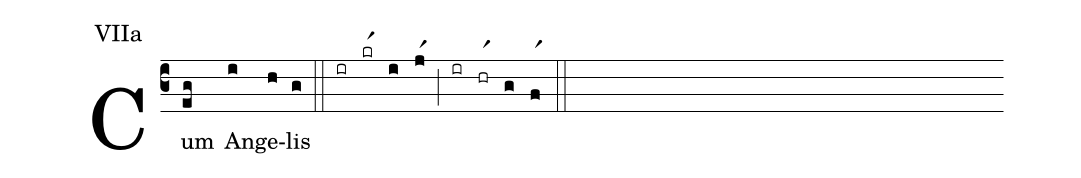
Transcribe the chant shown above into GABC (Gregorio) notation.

annotation: VIIa;
%%
(c3) Cum(eg) An(i)ge(h)lis(g) (::) (ir)(krr1)(i)(jr1)(;)(ir)(hrr1)(g)(fr1)(::)
